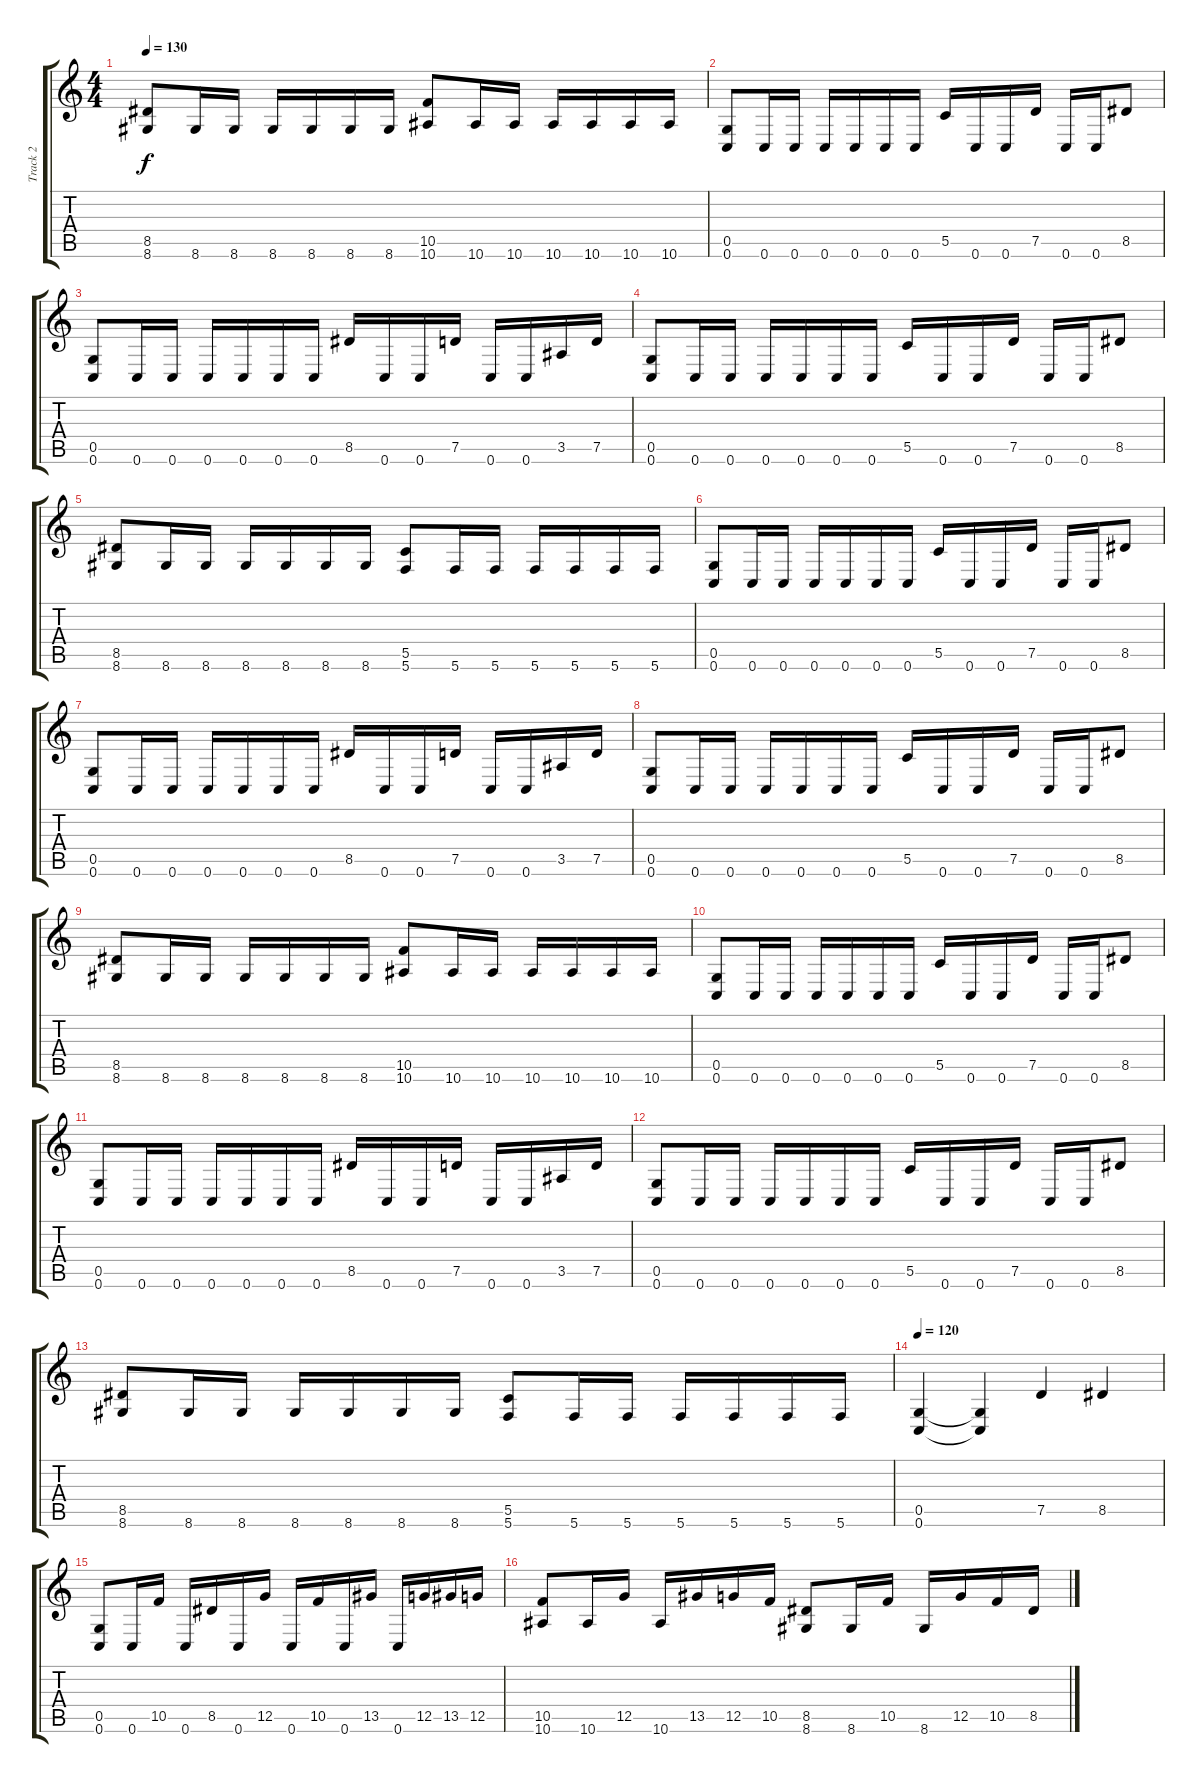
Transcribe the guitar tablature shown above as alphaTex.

\track ("Track 2" "Track 2") {instrument overdrivenguitar}
\staff {score tabs}
\tuning (D4 A3 F3 C3 G2 C2) {hide}
\ts (4 4)
\tempo 130
\clef g2
\ks c
(8.5 8.6).8{dy f} 8.6.16 8.6.16 8.6.16 8.6.16 8.6.16 8.6.16 (10.5 10.6).8 10.6.16 10.6.16 10.6.16 10.6.16 10.6.16 10.6.16 |
(0.5 0.6).8 0.6.16 0.6.16 0.6.16 0.6.16 0.6.16 0.6.16 5.5.16 0.6.16 0.6.16 7.5.16 0.6.16 0.6.16 8.5.8 |
(0.5 0.6).8 0.6.16 0.6.16 0.6.16 0.6.16 0.6.16 0.6.16 8.5.16 0.6.16 0.6.16 7.5.16 0.6.16 0.6.16 3.5.16 7.5.16 |
(0.5 0.6).8 0.6.16 0.6.16 0.6.16 0.6.16 0.6.16 0.6.16 5.5.16 0.6.16 0.6.16 7.5.16 0.6.16 0.6.16 8.5.8 |
(8.5 8.6).8 8.6.16 8.6.16 8.6.16 8.6.16 8.6.16 8.6.16 (5.5 5.6).8 5.6.16 5.6.16 5.6.16 5.6.16 5.6.16 5.6.16 |
(0.5 0.6).8 0.6.16 0.6.16 0.6.16 0.6.16 0.6.16 0.6.16 5.5.16 0.6.16 0.6.16 7.5.16 0.6.16 0.6.16 8.5.8 |
(0.5 0.6).8 0.6.16 0.6.16 0.6.16 0.6.16 0.6.16 0.6.16 8.5.16 0.6.16 0.6.16 7.5.16 0.6.16 0.6.16 3.5.16 7.5.16 |
(0.5 0.6).8 0.6.16 0.6.16 0.6.16 0.6.16 0.6.16 0.6.16 5.5.16 0.6.16 0.6.16 7.5.16 0.6.16 0.6.16 8.5.8 |
(8.5 8.6).8 8.6.16 8.6.16 8.6.16 8.6.16 8.6.16 8.6.16 (10.5 10.6).8 10.6.16 10.6.16 10.6.16 10.6.16 10.6.16 10.6.16 |
(0.5 0.6).8 0.6.16 0.6.16 0.6.16 0.6.16 0.6.16 0.6.16 5.5.16 0.6.16 0.6.16 7.5.16 0.6.16 0.6.16 8.5.8 |
(0.5 0.6).8 0.6.16 0.6.16 0.6.16 0.6.16 0.6.16 0.6.16 8.5.16 0.6.16 0.6.16 7.5.16 0.6.16 0.6.16 3.5.16 7.5.16 |
(0.5 0.6).8 0.6.16 0.6.16 0.6.16 0.6.16 0.6.16 0.6.16 5.5.16 0.6.16 0.6.16 7.5.16 0.6.16 0.6.16 8.5.8 |
(8.5 8.6).8 8.6.16 8.6.16 8.6.16 8.6.16 8.6.16 8.6.16 (5.5 5.6).8 5.6.16 5.6.16 5.6.16 5.6.16 5.6.16 5.6.16 |
\tempo 120
(0.5 0.6).4 (0.5{t} 0.6{t}).4 7.5.4 8.5.4 |
(0.5 0.6).8 0.6.16 10.5.16 0.6.16 8.5.16 0.6.16 12.5.16 0.6.16 10.5.16 0.6.16 13.5.16 0.6.16 12.5.16 13.5.16 12.5.16 |
(10.5 10.6).8 10.6.16 12.5.16 10.6.16 13.5.16 12.5.16 10.5.16 (8.5 8.6).8 8.6.16 10.5.16 8.6.16 12.5.16 10.5.16 8.5.16
